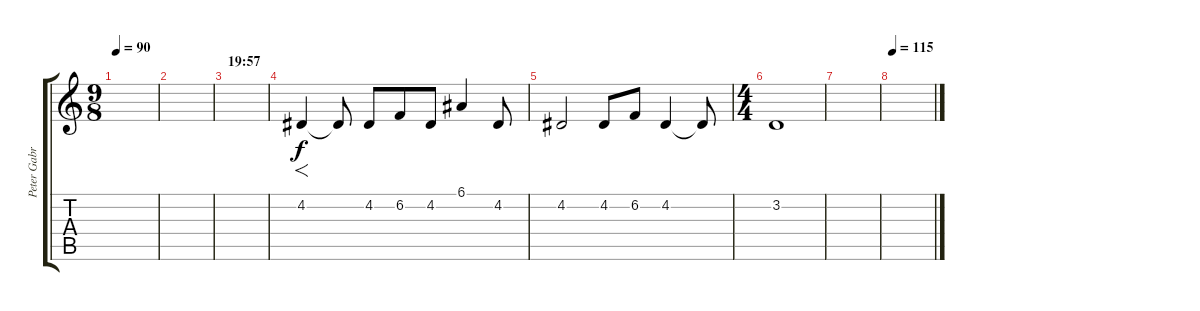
\track ("Peter Gabriel (flute)" "Peter Gabr") {instrument flute}
\staff {score tabs}
\tuning (E4 B3 G3 D3 A2 E2) {hide}
\ts (9 8)
\tempo 90
\clef g2
\ks c
|
|
\section ("" "19:57")
|
4.2.4{f} 4.2{t}.8 4.2.8 6.2.8 4.2.8 6.1.4 4.2.8 |
4.2.2 4.2.8 6.2.8 4.2.4 4.2{t}.8 |
\ts (4 4)
3.2.1 |
|
\tempo 115
